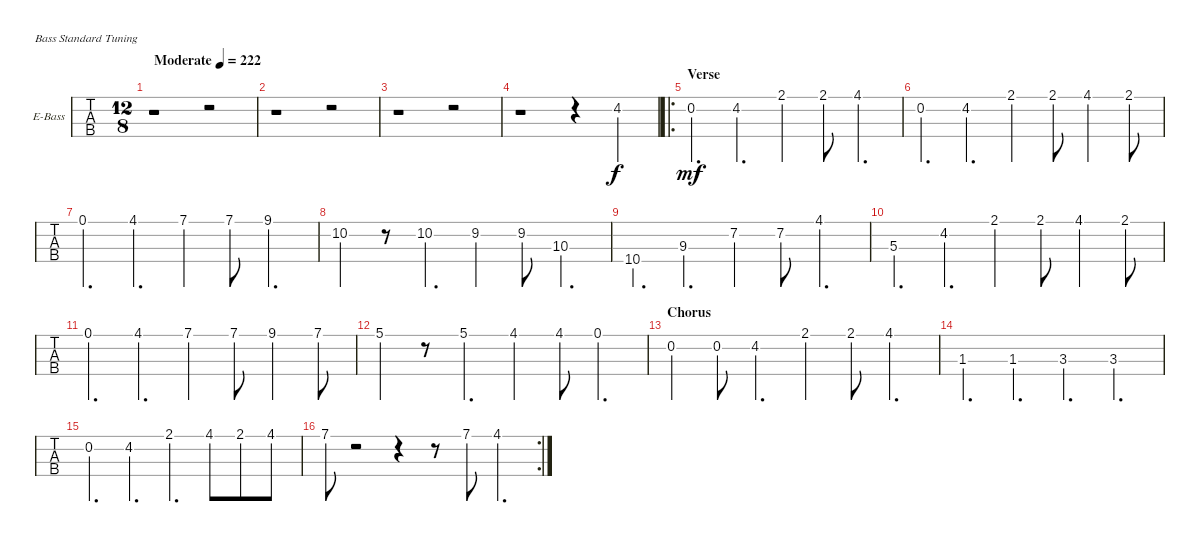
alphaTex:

\bracketExtendMode nobrackets
\firstSystemTrackNameOrientation horizontal
\otherSystemsTrackNameOrientation horizontal
\track ("Bass" "E-Bass") {instrument electricbassfinger}
\staff {tabs}
\tuning (G2 D2 A1 E1)
\ts (12 8)
\beaming (8 2 2 2 6)
\tempo (222 "Moderate")
\clef f4
\ks c
r.1{dy f instrument electricbassfinger} r.2 |
r.1 r.2 |
r.1 r.2 |
r.1 r.4 4.2.4 |
\ro
\section ("" "Verse")
0.2.4{d dy mf} 4.2.4{d} 2.1.4 2.1.8 4.1.4{d} |
0.2.4{d} 4.2.4{d} 2.1.4 2.1.8 4.1.4 2.1.8 |
0.1.4{d} 4.1.4{d} 7.1.4 7.1.8 9.1.4{d} |
10.2.4 r.8 10.2.4{d} 9.2.4 9.2.8 10.3.4{d} |
10.4.4{d} 9.3.4{d} 7.2.4 7.2.8 4.1.4{d} |
5.3.4{d} 4.2.4{d} 2.1.4 2.1.8 4.1.4 2.1.8 |
0.1.4{d} 4.1.4{d} 7.1.4 7.1.8 9.1.4 7.1.8 |
5.1.4 r.8 5.1.4{d} 4.1.4 4.1.8 0.1.4{d} |
\section ("" "Chorus")
0.2.4 0.2.8 4.2.4{d} 2.1.4 2.1.8 4.1.4{d} |
1.3.4{d} 1.3.4{d} 3.3.4{d} 3.3.4{d} |
0.2.4{d} 4.2.4{d} 2.1.4{d} 4.1.8 2.1.8 4.1.8 |
\rc 2
7.1.8 r.2 r.4 r.8 7.1.8 4.1.4{d}
